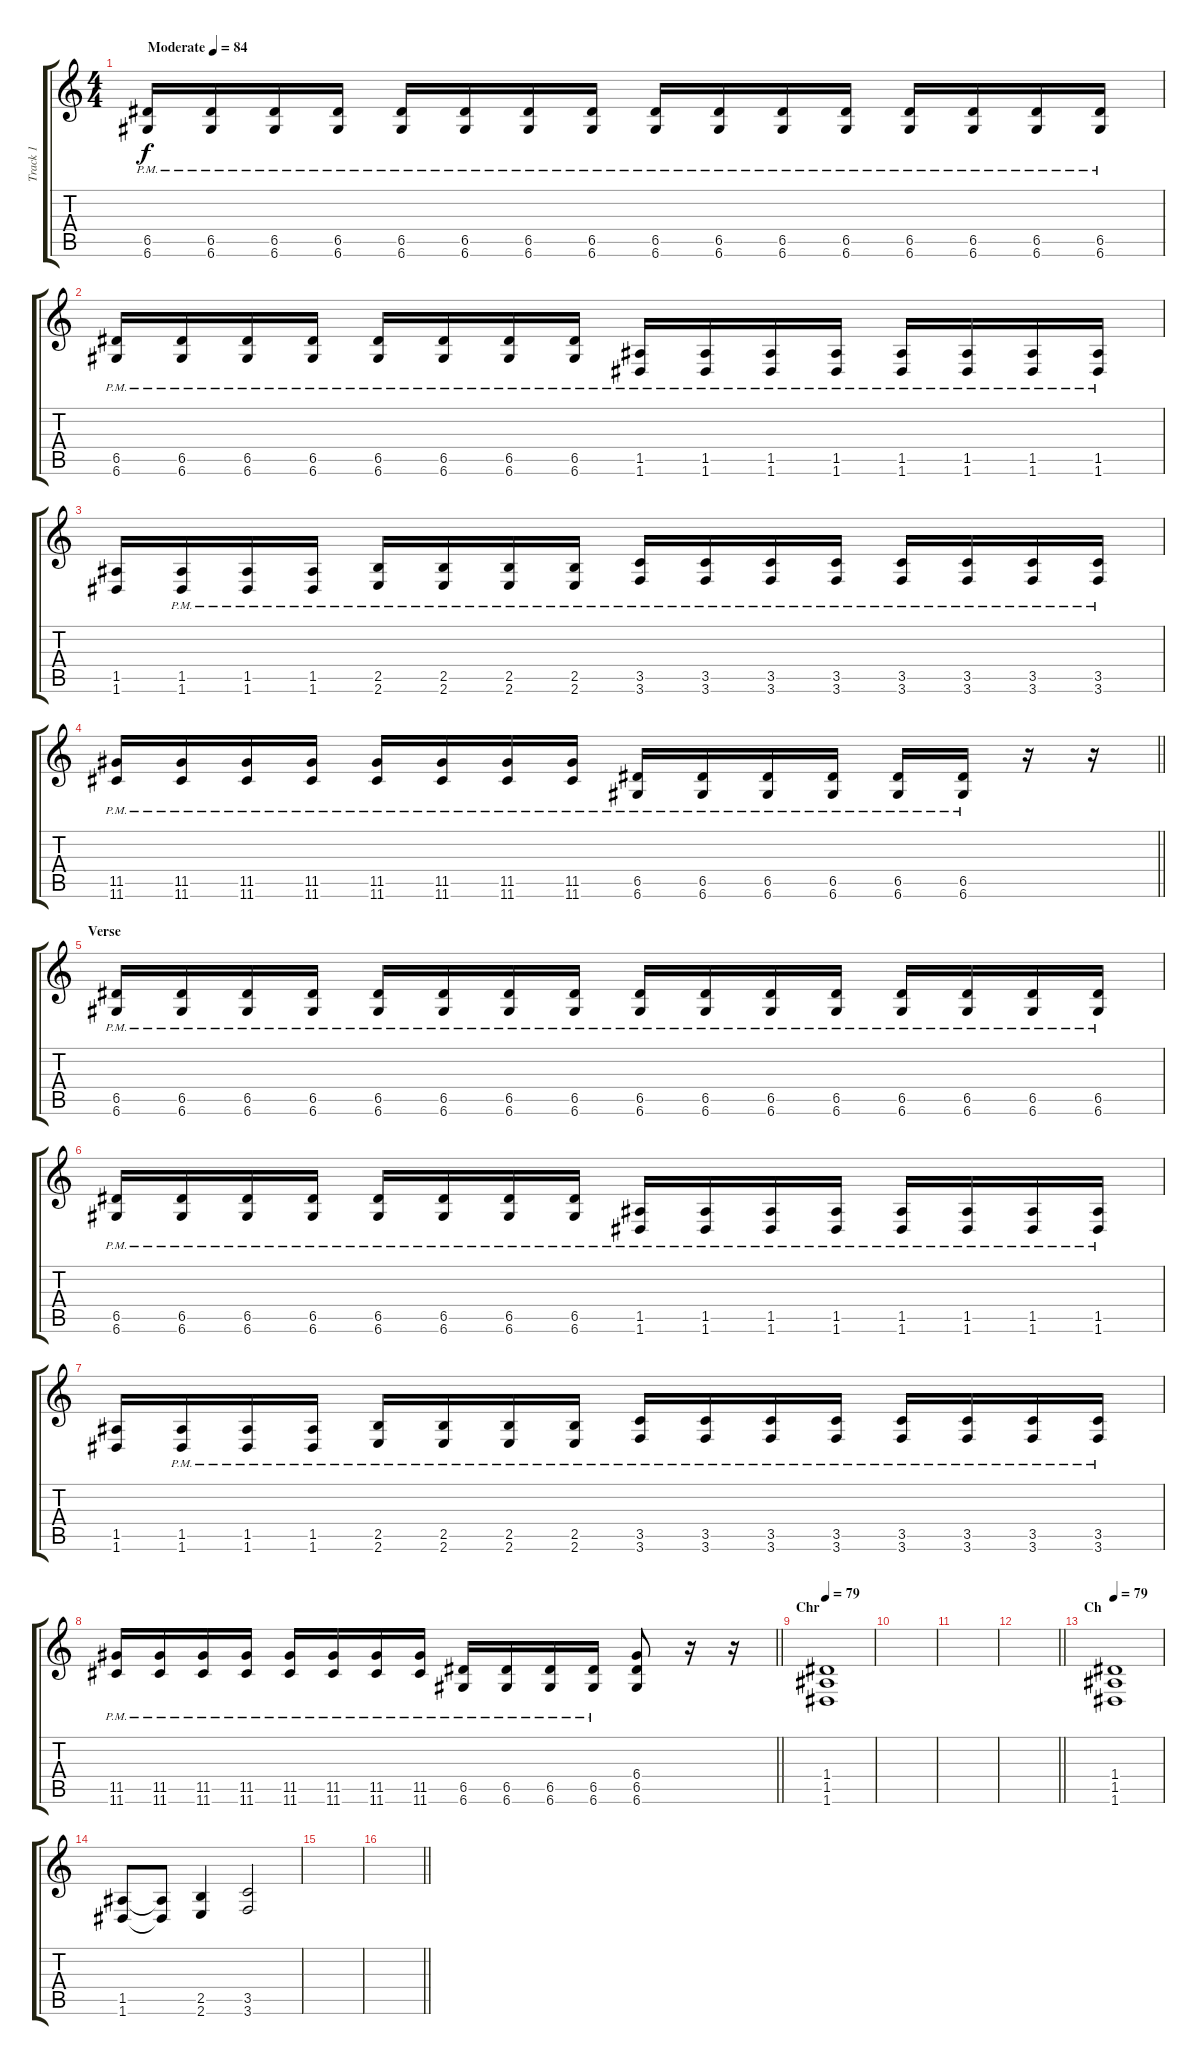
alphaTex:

\track ("Track 1" "Track 1") {instrument distortionguitar}
\staff {score tabs}
\tuning (E4 B3 G3 D3 A2 D2) {hide}
\ts (4 4)
\tempo (84 "Moderate")
\clef g2
\ks c
(6.5{pm} 6.6{pm}).16{dy f instrument distortionguitar} (6.5{pm} 6.6{pm}).16 (6.5{pm} 6.6{pm}).16 (6.5{pm} 6.6{pm}).16 (6.5{pm} 6.6{pm}).16 (6.5{pm} 6.6{pm}).16 (6.5{pm} 6.6{pm}).16 (6.5{pm} 6.6{pm}).16 (6.5{pm} 6.6{pm}).16 (6.5{pm} 6.6{pm}).16 (6.5{pm} 6.6{pm}).16 (6.5{pm} 6.6{pm}).16 (6.5{pm} 6.6{pm}).16 (6.5{pm} 6.6{pm}).16 (6.5{pm} 6.6{pm}).16 (6.5{pm} 6.6{pm}).16 |
(6.5{pm} 6.6{pm}).16 (6.5{pm} 6.6{pm}).16 (6.5{pm} 6.6{pm}).16 (6.5{pm} 6.6{pm}).16 (6.5{pm} 6.6{pm}).16 (6.5{pm} 6.6{pm}).16 (6.5{pm} 6.6{pm}).16 (6.5{pm} 6.6{pm}).16 (1.5{pm} 1.6{pm}).16 (1.5{pm} 1.6{pm}).16 (1.5{pm} 1.6{pm}).16 (1.5{pm} 1.6{pm}).16 (1.5{pm} 1.6{pm}).16 (1.5{pm} 1.6{pm}).16 (1.5{pm} 1.6{pm}).16 (1.5{pm} 1.6{pm}).16 |
(1.5 1.6).16 (1.5{pm} 1.6{pm}).16 (1.5{pm} 1.6{pm}).16 (1.5{pm} 1.6{pm}).16 (2.5{pm} 2.6{pm}).16 (2.5{pm} 2.6{pm}).16 (2.5{pm} 2.6{pm}).16 (2.5{pm} 2.6{pm}).16 (3.5{pm} 3.6{pm}).16 (3.5{pm} 3.6{pm}).16 (3.5{pm} 3.6{pm}).16 (3.5{pm} 3.6{pm}).16 (3.5{pm} 3.6{pm}).16 (3.5{pm} 3.6{pm}).16 (3.5{pm} 3.6{pm}).16 (3.5{pm} 3.6{pm}).16 |
\barLineRight lightlight
(11.5{pm} 11.6{pm}).16 (11.5{pm} 11.6{pm}).16 (11.5{pm} 11.6{pm}).16 (11.5{pm} 11.6{pm}).16 (11.5{pm} 11.6{pm}).16 (11.5{pm} 11.6{pm}).16 (11.5{pm} 11.6{pm}).16 (11.5{pm} 11.6{pm}).16 (6.5{pm} 6.6{pm}).16 (6.5{pm} 6.6{pm}).16 (6.5{pm} 6.6{pm}).16 (6.5{pm} 6.6{pm}).16 (6.5{pm} 6.6{pm}).16 (6.5{pm} 6.6{pm}).16 r.16 r.16 |
\section ("" "Verse")
(6.5{pm} 6.6{pm}).16 (6.5{pm} 6.6{pm}).16 (6.5{pm} 6.6{pm}).16 (6.5{pm} 6.6{pm}).16 (6.5{pm} 6.6{pm}).16 (6.5{pm} 6.6{pm}).16 (6.5{pm} 6.6{pm}).16 (6.5{pm} 6.6{pm}).16 (6.5{pm} 6.6{pm}).16 (6.5{pm} 6.6{pm}).16 (6.5{pm} 6.6{pm}).16 (6.5{pm} 6.6{pm}).16 (6.5{pm} 6.6{pm}).16 (6.5{pm} 6.6{pm}).16 (6.5{pm} 6.6{pm}).16 (6.5{pm} 6.6{pm}).16 |
(6.5{pm} 6.6{pm}).16 (6.5{pm} 6.6{pm}).16 (6.5{pm} 6.6{pm}).16 (6.5{pm} 6.6{pm}).16 (6.5{pm} 6.6{pm}).16 (6.5{pm} 6.6{pm}).16 (6.5{pm} 6.6{pm}).16 (6.5{pm} 6.6{pm}).16 (1.5{pm} 1.6{pm}).16 (1.5{pm} 1.6{pm}).16 (1.5{pm} 1.6{pm}).16 (1.5{pm} 1.6{pm}).16 (1.5{pm} 1.6{pm}).16 (1.5{pm} 1.6{pm}).16 (1.5{pm} 1.6{pm}).16 (1.5{pm} 1.6{pm}).16 |
(1.5 1.6).16 (1.5{pm} 1.6{pm}).16 (1.5{pm} 1.6{pm}).16 (1.5{pm} 1.6{pm}).16 (2.5{pm} 2.6{pm}).16 (2.5{pm} 2.6{pm}).16 (2.5{pm} 2.6{pm}).16 (2.5{pm} 2.6{pm}).16 (3.5{pm} 3.6{pm}).16 (3.5{pm} 3.6{pm}).16 (3.5{pm} 3.6{pm}).16 (3.5{pm} 3.6{pm}).16 (3.5{pm} 3.6{pm}).16 (3.5{pm} 3.6{pm}).16 (3.5{pm} 3.6{pm}).16 (3.5{pm} 3.6{pm}).16 |
\barLineRight lightlight
(11.5{pm} 11.6{pm}).16 (11.5{pm} 11.6{pm}).16 (11.5{pm} 11.6{pm}).16 (11.5{pm} 11.6{pm}).16 (11.5{pm} 11.6{pm}).16 (11.5{pm} 11.6{pm}).16 (11.5{pm} 11.6{pm}).16 (11.5{pm} 11.6{pm}).16 (6.5{pm} 6.6{pm}).16 (6.5{pm} 6.6{pm}).16 (6.5{pm} 6.6{pm}).16 (6.5{pm} 6.6{pm}).16 (6.4 6.5 6.6).8 r.16 r.16 |
\section ("" "Chr")
\tempo 79
(1.4 1.5 1.6).1 |
|
|
\barLineRight lightlight
|
\section ("" "Ch")
\tempo 79
(1.4 1.5 1.6).1 |
(1.5 1.6).8 (1.5{t} 1.6{t}).8 (2.5 2.6).4 (3.5 3.6).2 |
|
\barLineRight lightlight
